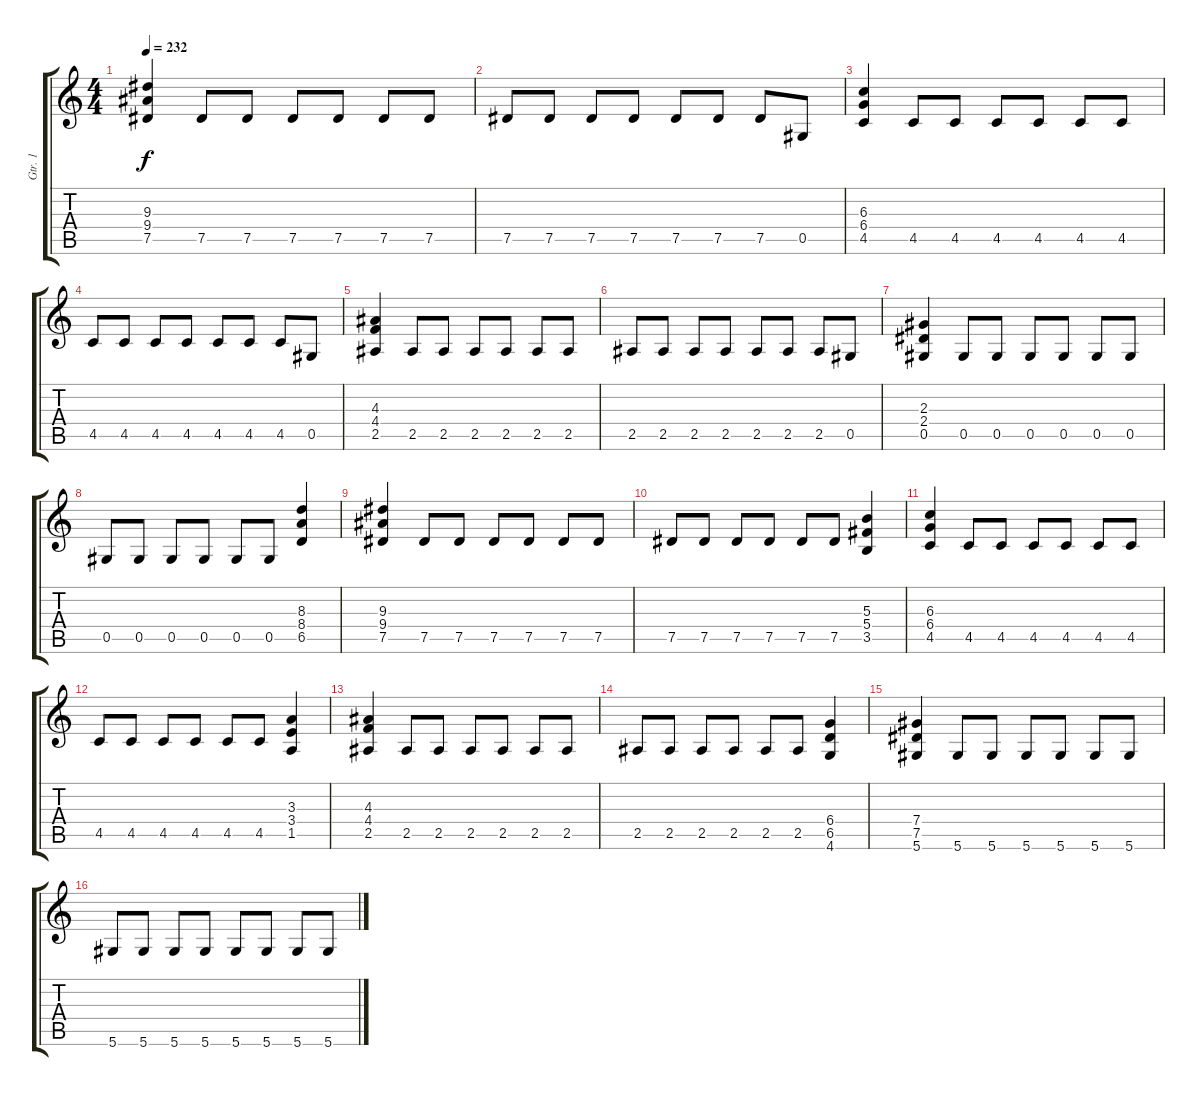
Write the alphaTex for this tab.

\track ("Gtr. 1" "Gtr. 1") {instrument distortionguitar}
\staff {score tabs}
\tuning (Eb4 Bb3 Gb3 Db3 Ab2 Eb2) {hide}
\ts (4 4)
\tempo 232
\clef g2
\ks c
(9.3 9.4 7.5).4{dy f balance 8} 7.5.8{instrument electricguitarmuted} 7.5.8 7.5.8 7.5.8 7.5.8 7.5.8 |
7.5.8 7.5.8 7.5.8 7.5.8 7.5.8 7.5.8 7.5.8 0.5.8 |
(6.3 6.4 4.5).4{instrument distortionguitar} 4.5.8{instrument electricguitarmuted} 4.5.8 4.5.8 4.5.8 4.5.8 4.5.8 |
4.5.8 4.5.8 4.5.8 4.5.8 4.5.8 4.5.8 4.5.8 0.5.8 |
(4.3 4.4 2.5).4{instrument distortionguitar} 2.5.8{instrument electricguitarmuted} 2.5.8 2.5.8 2.5.8 2.5.8 2.5.8 |
2.5.8 2.5.8 2.5.8 2.5.8 2.5.8 2.5.8 2.5.8 0.5.8 |
(2.3 2.4 0.5).4{instrument distortionguitar} 0.5.8{instrument electricguitarmuted} 0.5.8 0.5.8 0.5.8 0.5.8 0.5.8 |
0.5.8 0.5.8 0.5.8 0.5.8 0.5.8 0.5.8 (8.3 8.4 6.5).4{instrument distortionguitar} |
(9.3 9.4 7.5).4 7.5.8{instrument electricguitarmuted} 7.5.8 7.5.8 7.5.8 7.5.8 7.5.8 |
7.5.8 7.5.8 7.5.8 7.5.8 7.5.8 7.5.8 (5.3 5.4 3.5).4{instrument distortionguitar} |
(6.3 6.4 4.5).4{instrument distortionguitar} 4.5.8{instrument electricguitarmuted} 4.5.8 4.5.8 4.5.8 4.5.8 4.5.8 |
4.5.8 4.5.8 4.5.8 4.5.8 4.5.8 4.5.8 (3.3 3.4 1.5).4{instrument distortionguitar} |
(4.3 4.4 2.5).4{instrument distortionguitar} 2.5.8{instrument electricguitarmuted} 2.5.8 2.5.8 2.5.8 2.5.8 2.5.8 |
2.5.8 2.5.8 2.5.8 2.5.8 2.5.8 2.5.8 (6.4 6.5 4.6).4{instrument distortionguitar} |
(7.4 7.5 5.6).4{instrument distortionguitar} 5.6.8{instrument electricguitarmuted} 5.6.8 5.6.8 5.6.8 5.6.8 5.6.8 |
5.6.8 5.6.8 5.6.8 5.6.8 5.6.8 5.6.8 5.6.8 5.6.8
